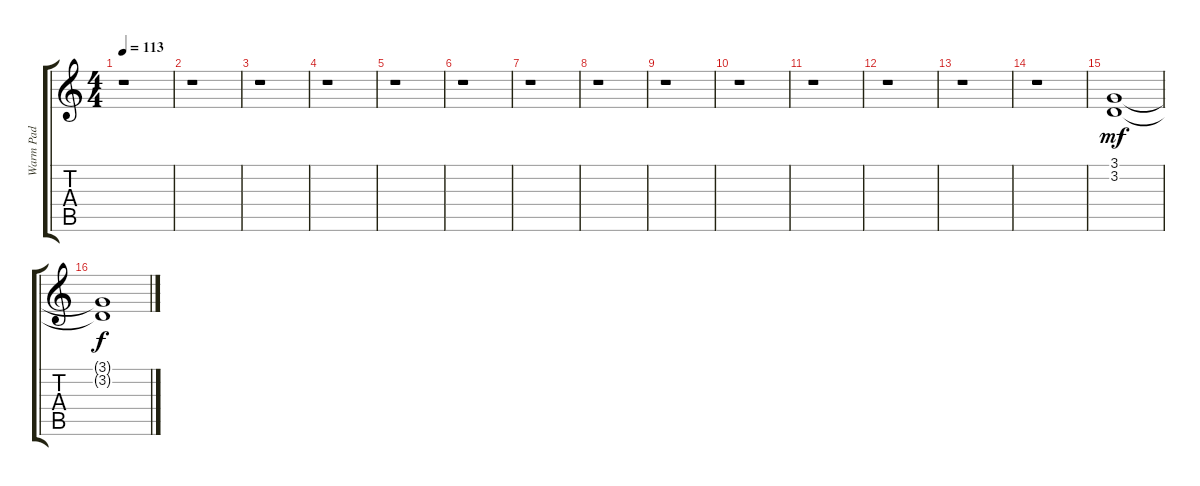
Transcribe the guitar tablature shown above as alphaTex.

\track ("Warm Pad" "Warm Pad") {instrument pad2warm}
\staff {score tabs}
\tuning (E4 B3 G3 D3 A2 E2) {hide}
\ts (4 4)
\tempo 113
\clef g2
\ks c
r.1{dy f} |
r.1 |
r.1 |
r.1 |
r.1 |
r.1 |
r.1 |
r.1 |
r.1 |
r.1 |
r.1 |
r.1 |
r.1 |
r.1 |
(3.1 3.2).1{dy mf} |
(3.1{t} 3.2{t}).1{dy f}
